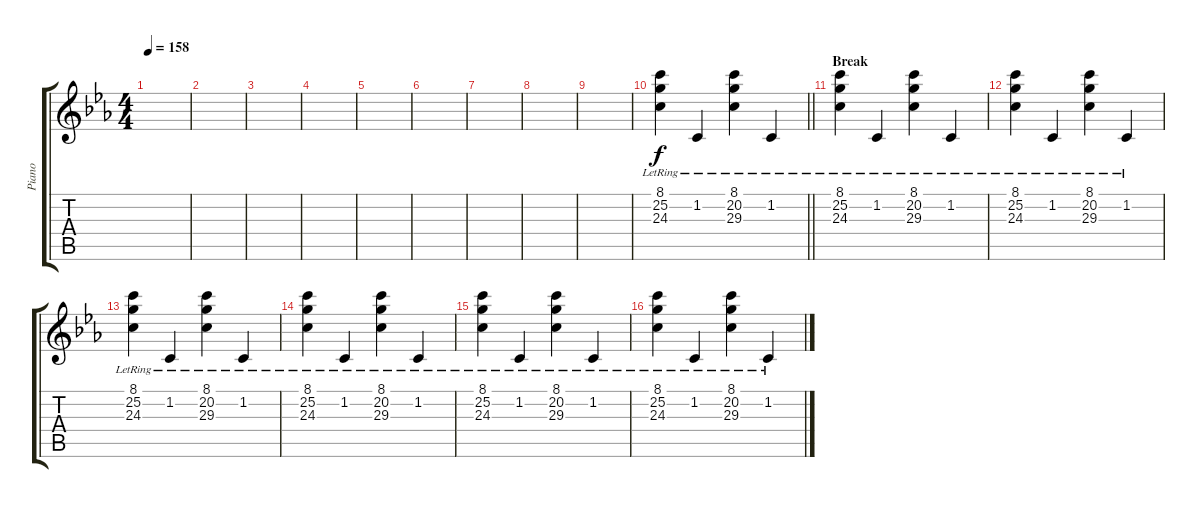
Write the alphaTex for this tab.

\track ("Piano" "Piano") {instrument acousticgrandpiano}
\staff {score tabs}
\tuning (E4 B3 G3 D3 A2 E2) {hide}
\ts (4 4)
\tempo 158
\clef g2
\ks eb
|
|
|
|
|
|
|
|
|
\barLineRight lightlight
(8.1{lr} 25.2 24.3{lr}).4 1.2{lr}.4 (8.1{lr} 20.2{lr} 29.3).4 1.2{lr}.4 |
\section ("" "Break")
(8.1{lr} 25.2 24.3{lr}).4 1.2{lr}.4 (8.1{lr} 20.2{lr} 29.3).4 1.2{lr}.4 |
(8.1{lr} 25.2 24.3{lr}).4 1.2{lr}.4 (8.1{lr} 20.2{lr} 29.3).4 1.2{lr}.4 |
(8.1{lr} 25.2 24.3{lr}).4 1.2{lr}.4 (8.1{lr} 20.2{lr} 29.3).4 1.2{lr}.4 |
(8.1{lr} 25.2 24.3{lr}).4 1.2{lr}.4 (8.1{lr} 20.2{lr} 29.3).4 1.2{lr}.4 |
(8.1{lr} 25.2 24.3{lr}).4 1.2{lr}.4 (8.1{lr} 20.2{lr} 29.3).4 1.2{lr}.4 |
(8.1{lr} 25.2 24.3{lr}).4 1.2{lr}.4 (8.1{lr} 20.2{lr} 29.3).4 1.2{lr}.4
